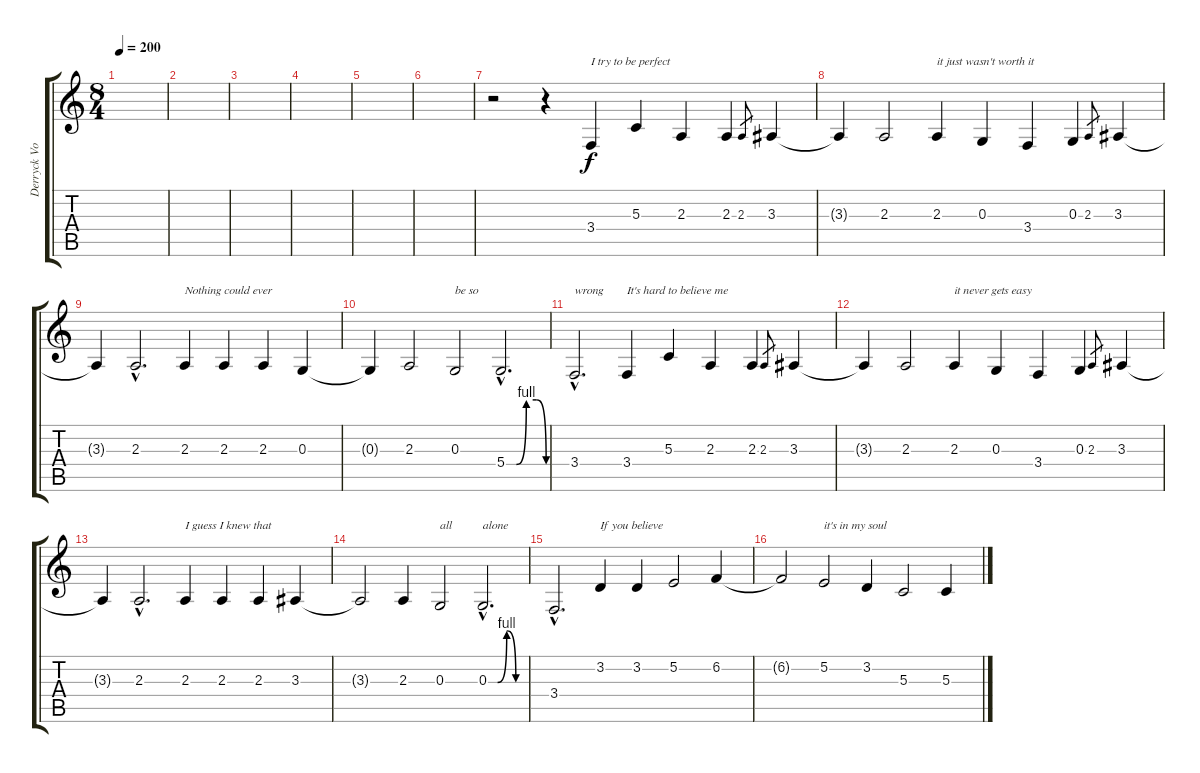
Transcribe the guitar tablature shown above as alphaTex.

\track ("Derryck Vocal" "Derryck Vo") {instrument lead2sawtooth}
\staff {score tabs}
\tuning (E4 B3 G3 D3 A2 E2) {hide}
\ts (8 4)
\tempo 200
\clef g2
\ks c
|
|
|
|
|
|
r.2 r.4 3.4.4{txt "I try to be perfect"} 5.3.4 2.3.4 2.3.4 2.3.8{gr} 3.3.4 |
3.3{t}.4 2.3.2 2.3.4{txt "it just wasn't worth it"} 0.3.4 3.4.4 0.3.4 2.3.8{gr} 3.3.4 |
3.3{t}.4 2.3{hac}.2{d} 2.3.4{txt "Nothing could ever"} 2.3.4 2.3.4 0.3.4 |
0.3{t}.4 2.3.2 0.3.2{txt "be so"} 5.4{be (custom 0 0 15 0 30 4 45 4 60 0) hac}.2{d} |
3.4{hac}.2{d txt "wrong"} 3.4.4{txt "It's hard to believe me"} 5.3.4 2.3.4 2.3.4 2.3.8{gr} 3.3.4 |
3.3{t}.4 2.3.2 2.3.4{txt "it never gets easy"} 0.3.4 3.4.4 0.3.4 2.3.8{gr} 3.3.4 |
3.3{t}.4 2.3{hac}.2{d} 2.3.4{txt "I guess I knew that"} 2.3.4 2.3.4 3.3.4 |
3.3{t}.2 2.3.4 0.3.2{txt "all"} 0.3{be (custom 0 0 15 0 30 4 45 0 60 0) hac}.2{d txt "alone"} |
3.4{hac}.2{d} 3.2.4{txt "If you believe"} 3.2.4 5.2.2 6.2.4 |
6.2{t}.2 5.2.2{txt "it's in my soul"} 3.2.4 5.3.2 5.3.4
